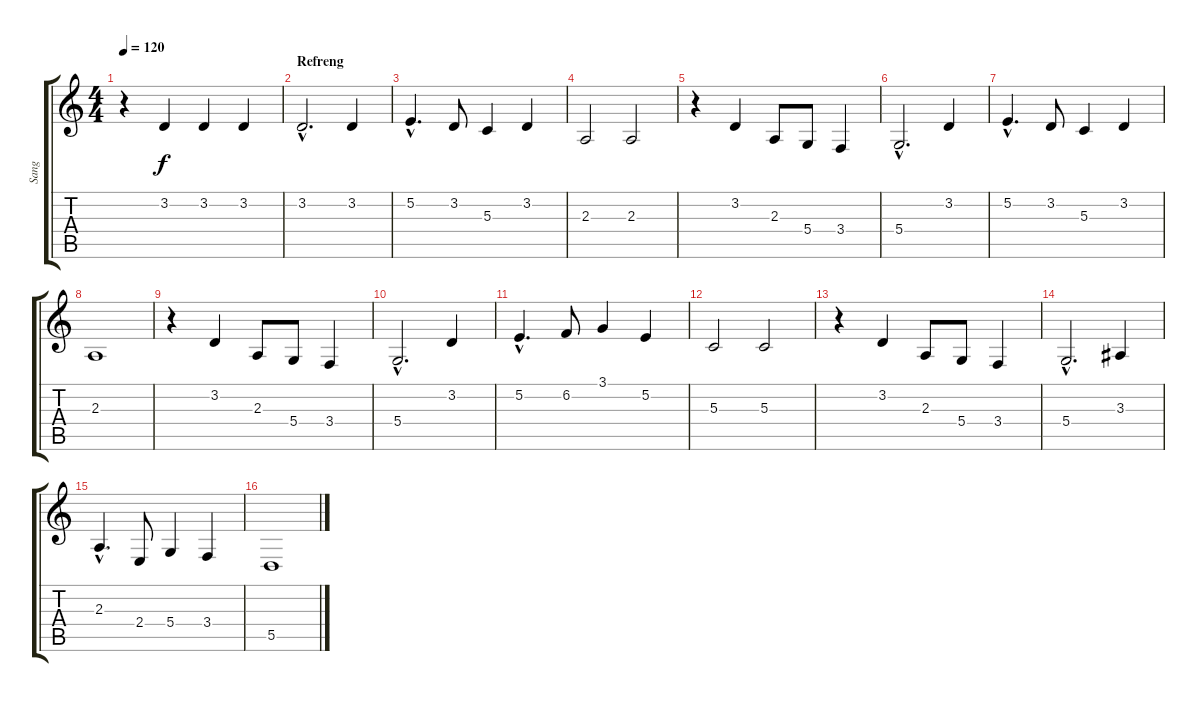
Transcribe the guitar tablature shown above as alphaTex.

\track ("Sang" "Sang") {instrument tenorsax}
\staff {score tabs}
\tuning (E4 B3 G3 D3 A2 E2) {hide}
\ts (4 4)
\tempo 120
\clef g2
\ks c
r.4{dy f} 3.2.4 3.2.4 3.2.4 |
\section ("" "Refreng")
3.2{hac}.2{d} 3.2.4 |
5.2{hac}.4{d} 3.2.8 5.3.4 3.2.4 |
2.3.2 2.3.2 |
r.4 3.2.4 2.3.8 5.4.8 3.4.4 |
5.4{hac}.2{d} 3.2.4 |
5.2{hac}.4{d} 3.2.8 5.3.4 3.2.4 |
2.3.1 |
r.4 3.2.4 2.3.8 5.4.8 3.4.4 |
5.4{hac}.2{d} 3.2.4 |
5.2{hac}.4{d} 6.2.8 3.1.4 5.2.4 |
5.3.2 5.3.2 |
r.4 3.2.4 2.3.8 5.4.8 3.4.4 |
5.4{hac}.2{d} 3.3.4 |
2.3{hac}.4{d} 2.4.8 5.4.4 3.4.4 |
5.5.1
